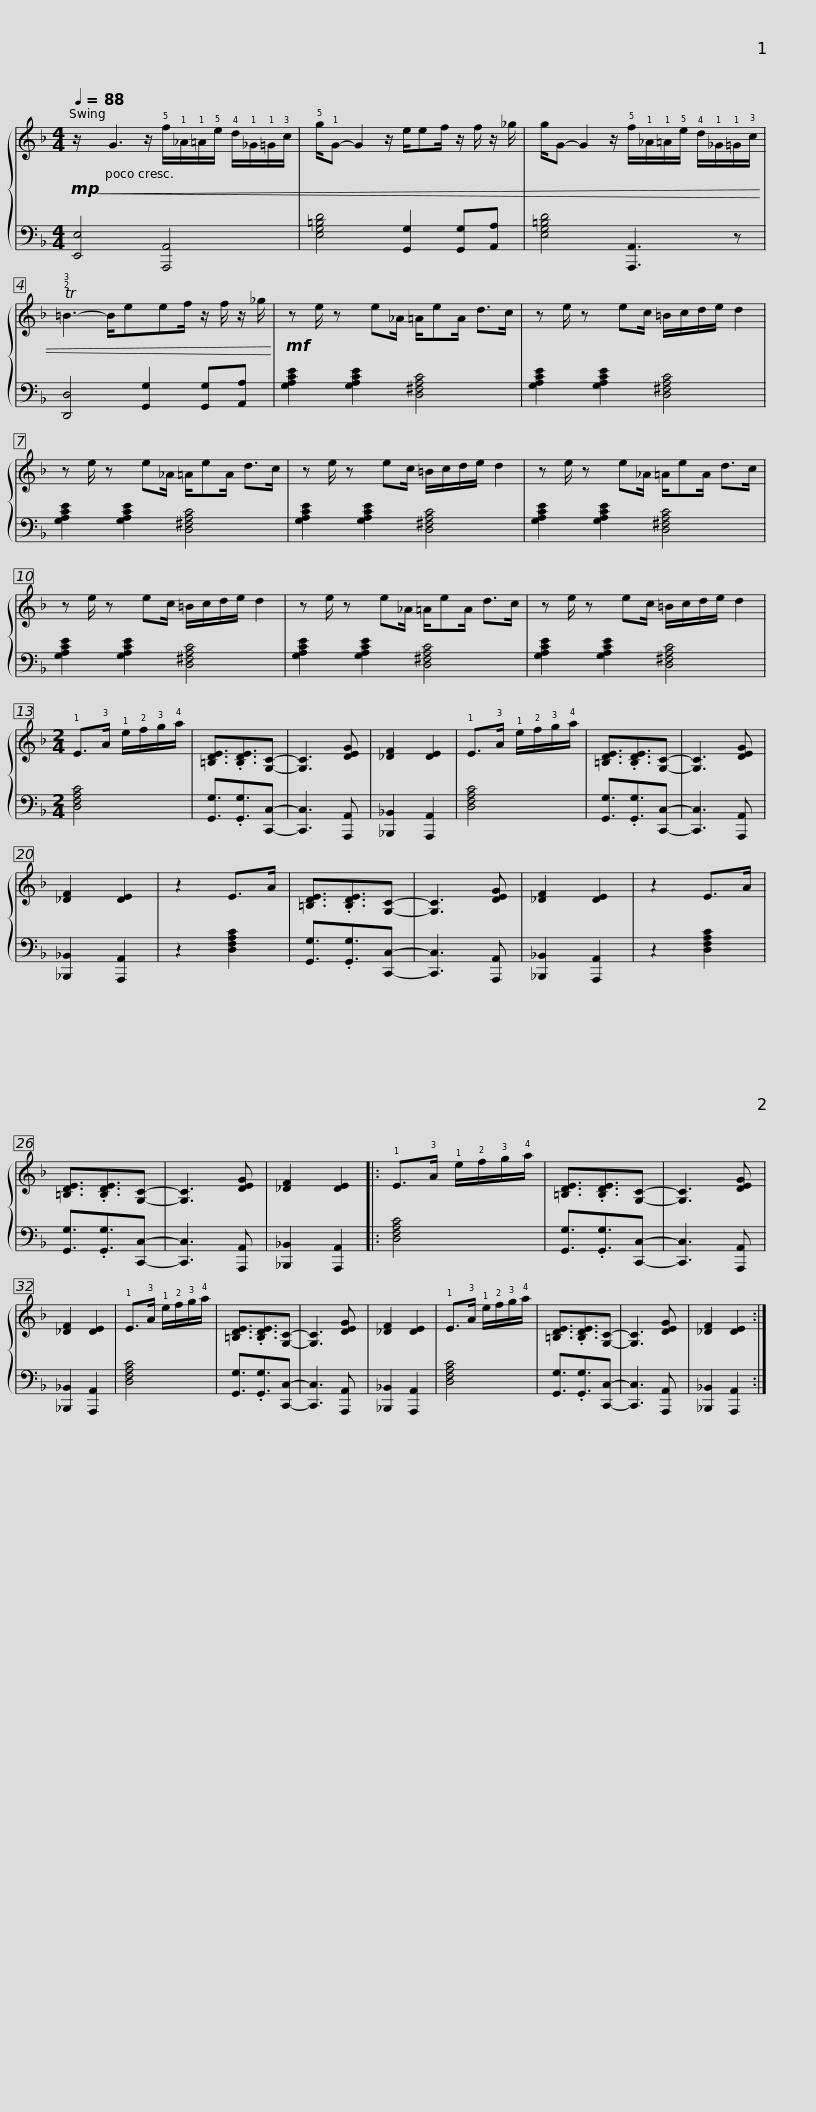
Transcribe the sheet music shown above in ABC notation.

X:1
%%score { 1 | 2 }
L:1/8
Q:1/4=88
M:4/4
I:linebreak $
K:F
V:1 treble
V:2 bass
V:1
!mp!!<(! z/ G3 z/ !5!f/!1!_A/!1!=A/!5!e/ !4!d/!1!_G/!1!=G/!3!c/ | !5!g/!1!G- G2 z/ e/ef/ z/ f/ z/ _g/ | g/G- G2 z/ !5!f/!1!_A/!1!=A/!5!e/ !4!d/!1!_G/!1!=G/!3!c/ |$ T!2!!3!=B3- B/eef/ z/ f/ z/ _g/!<)! |!mf! z e/ z e_A/ =A/eA/ d>c | %5
 z e/ z ec/ =B/c/d/e/ d2 |$ z e/ z e_A/ =A/eA/ d>c | z e/ z ec/ =B/c/d/e/ d2 | z e/ z e_A/ =A/eA/ d>c |$ z e/ z ec/ =B/c/d/e/ d2 | %10
 z e/ z e_A/ =A/eA/ d>c | z e/ z ec/ =B/c/d/e/ d2 |$[M:2/4] !1!E>!3!A !1!e/!2!f/!3!g/!4!a/ | [=B,DE]3/2.[B,DE]3/2[G,C]- | [G,C]3 [DEG] | %15
 [_DF]2 [DE]2 | !1!E>!3!A !1!e/!2!f/!3!g/!4!a/ | [=B,DE]3/2.[B,DE]3/2[G,C]- | [G,C]3 [DEG] | [_DF]2 [DE]2 |$ %20
 z2 E>A | [=B,DE]3/2.[B,DE]3/2[G,C]- | [G,C]3 [DEG] | [_DF]2 [DE]2 | z2 E>A | %25
 [=B,DE]3/2.[B,DE]3/2[G,C]- | [G,C]3 [DEG] | [_DF]2 [DE]2 |:$ !1!E>!3!A !1!e/!2!f/!3!g/!4!a/ | [=B,DE]3/2.[B,DE]3/2[G,C]- | %30
 [G,C]3 [DEG] | [_DF]2 [DE]2 |$ !1!E>!3!A !1!e/!2!f/!3!g/!4!a/ | [=B,DE]3/2.[B,DE]3/2[G,C]- | [G,C]3 [DEG] | %35
 [_DF]2 [DE]2 |$ !1!E>!3!A !1!e/!2!f/!3!g/!4!a/ | [=B,DE]3/2.[B,DE]3/2[G,C]- | [G,C]3 [DEG] | [_DF]2 [DE]2 :| %40
V:2
 [E,,E,]4 [A,,,A,,]4 | [E,G,=B,D]4 [G,,G,]2 [G,,G,][A,,A,] | [E,G,=B,D]4 [A,,,A,,]3 z |$ [D,,D,]4 [G,,G,]2 [G,,G,][A,,A,] | [G,A,CE]2 [G,A,CE]2 [D,^F,A,C]4 | %5
 [G,A,CE]2 [G,A,CE]2 [D,^F,A,C]4 |$ [G,A,CE]2 [G,A,CE]2 [D,^F,A,C]4 | [G,A,CE]2 [G,A,CE]2 [D,^F,A,C]4 | [G,A,CE]2 [G,A,CE]2 [D,^F,A,C]4 |$ [G,A,CE]2 [G,A,CE]2 [D,^F,A,C]4 | %10
 [G,A,CE]2 [G,A,CE]2 [D,^F,A,C]4 | [G,A,CE]2 [G,A,CE]2 [D,^F,A,C]4 |$[M:2/4] [D,F,A,C]4 | [G,,G,]3/2.[G,,G,]3/2[C,,C,]- | [C,,C,]3 [A,,,A,,] | %15
 [!courtesy!_B,,,!courtesy!_B,,]2 [A,,,A,,]2 | [D,F,A,C]4 | [G,,G,]3/2.[G,,G,]3/2[C,,C,]- | [C,,C,]3 [A,,,A,,] | [!courtesy!_B,,,!courtesy!_B,,]2 [A,,,A,,]2 |$ %20
 z2 [D,F,A,C]2 | [G,,G,]3/2.[G,,G,]3/2[C,,C,]- | [C,,C,]3 [A,,,A,,] | [!courtesy!_B,,,!courtesy!_B,,]2 [A,,,A,,]2 | z2 [D,F,A,C]2 | %25
 [G,,G,]3/2.[G,,G,]3/2[C,,C,]- | [C,,C,]3 [A,,,A,,] | [!courtesy!_B,,,!courtesy!_B,,]2 [A,,,A,,]2 |:$ [D,F,A,C]4 | [G,,G,]3/2.[G,,G,]3/2[C,,C,]- | %30
 [C,,C,]3 [A,,,A,,] | [!courtesy!_B,,,!courtesy!_B,,]2 [A,,,A,,]2 |$ [D,F,A,C]4 | [G,,G,]3/2.[G,,G,]3/2[C,,C,]- | [C,,C,]3 [A,,,A,,] | %35
 [!courtesy!_B,,,!courtesy!_B,,]2 [A,,,A,,]2 |$ [D,F,A,C]4 | [G,,G,]3/2.[G,,G,]3/2[C,,C,]- | [C,,C,]3 [A,,,A,,] | [!courtesy!_B,,,!courtesy!_B,,]2 [A,,,A,,]2 :| %40
